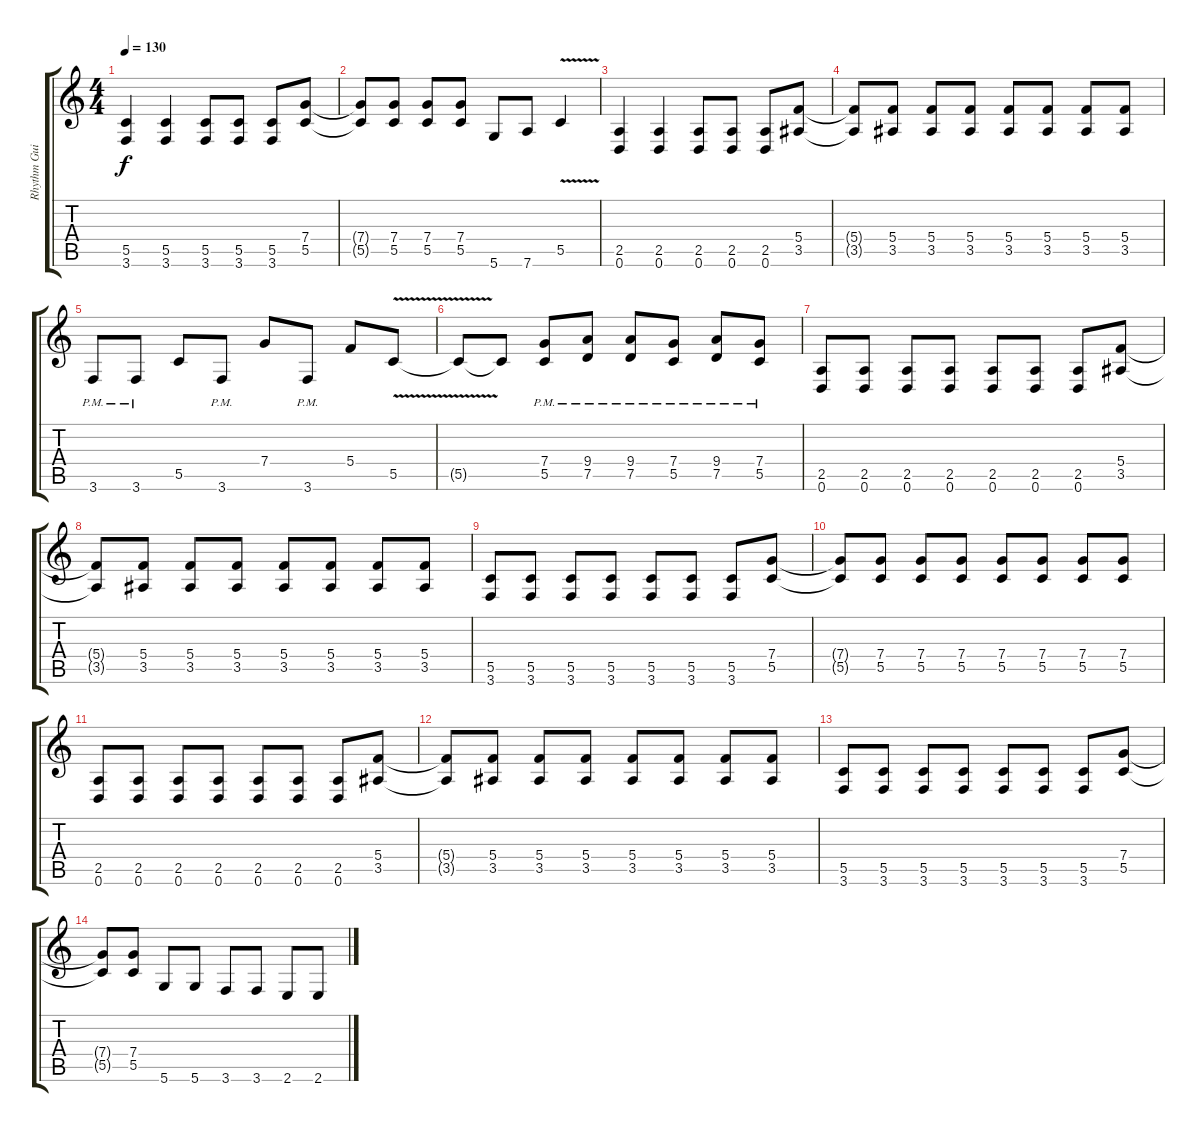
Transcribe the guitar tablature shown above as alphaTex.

\track ("Rhythm Guitar" "Rhythm Gui") {instrument distortionguitar}
\staff {score tabs}
\tuning (D4 A3 F3 C3 G2 D2) {hide}
\ts (4 4)
\tempo 130
\clef g2
\ks c
(5.5 3.6).4{dy f} (5.5 3.6).4 (5.5 3.6).8 (5.5 3.6).8 (5.5 3.6).8 (7.4 5.5).8 |
(7.4{t} 5.5{t}).8 (7.4 5.5).8 (7.4 5.5).8 (7.4 5.5).8 5.6.8 7.6.8 5.5{v}.4 |
(2.5 0.6).4 (2.5 0.6).4 (2.5 0.6).8 (2.5 0.6).8 (2.5 0.6).8 (5.4 3.5).8 |
(5.4{t} 3.5{t}).8 (5.4 3.5).8 (5.4 3.5).8 (5.4 3.5).8 (5.4 3.5).8 (5.4 3.5).8 (5.4 3.5).8 (5.4 3.5).8 |
3.6{pm}.8 3.6{pm}.8 5.5.8 3.6{pm}.8 7.4.8 3.6{pm}.8 5.4.8 5.5{v}.8 |
5.5{t}.8 5.5{t}.8 (7.4{pm} 5.5{pm}).8 (9.4{pm} 7.5{pm}).8 (9.4{pm} 7.5{pm}).8 (7.4{pm} 5.5{pm}).8 (9.4{pm} 7.5{pm}).8 (7.4{pm} 5.5{pm}).8 |
(2.5 0.6).8 (2.5 0.6).8 (2.5 0.6).8 (2.5 0.6).8 (2.5 0.6).8 (2.5 0.6).8 (2.5 0.6).8 (5.4 3.5).8 |
(5.4{t} 3.5{t}).8 (5.4 3.5).8 (5.4 3.5).8 (5.4 3.5).8 (5.4 3.5).8 (5.4 3.5).8 (5.4 3.5).8 (5.4 3.5).8 |
(5.5 3.6).8 (5.5 3.6).8 (5.5 3.6).8 (5.5 3.6).8 (5.5 3.6).8 (5.5 3.6).8 (5.5 3.6).8 (7.4 5.5).8 |
(7.4{t} 5.5{t}).8 (7.4 5.5).8 (7.4 5.5).8 (7.4 5.5).8 (7.4 5.5).8 (7.4 5.5).8 (7.4 5.5).8 (7.4 5.5).8 |
(2.5 0.6).8 (2.5 0.6).8 (2.5 0.6).8 (2.5 0.6).8 (2.5 0.6).8 (2.5 0.6).8 (2.5 0.6).8 (5.4 3.5).8 |
(5.4{t} 3.5{t}).8 (5.4 3.5).8 (5.4 3.5).8 (5.4 3.5).8 (5.4 3.5).8 (5.4 3.5).8 (5.4 3.5).8 (5.4 3.5).8 |
(5.5 3.6).8 (5.5 3.6).8 (5.5 3.6).8 (5.5 3.6).8 (5.5 3.6).8 (5.5 3.6).8 (5.5 3.6).8 (7.4 5.5).8 |
(7.4{t} 5.5{t}).8 (7.4 5.5).8 5.6.8 5.6.8 3.6.8 3.6.8 2.6.8 2.6.8
